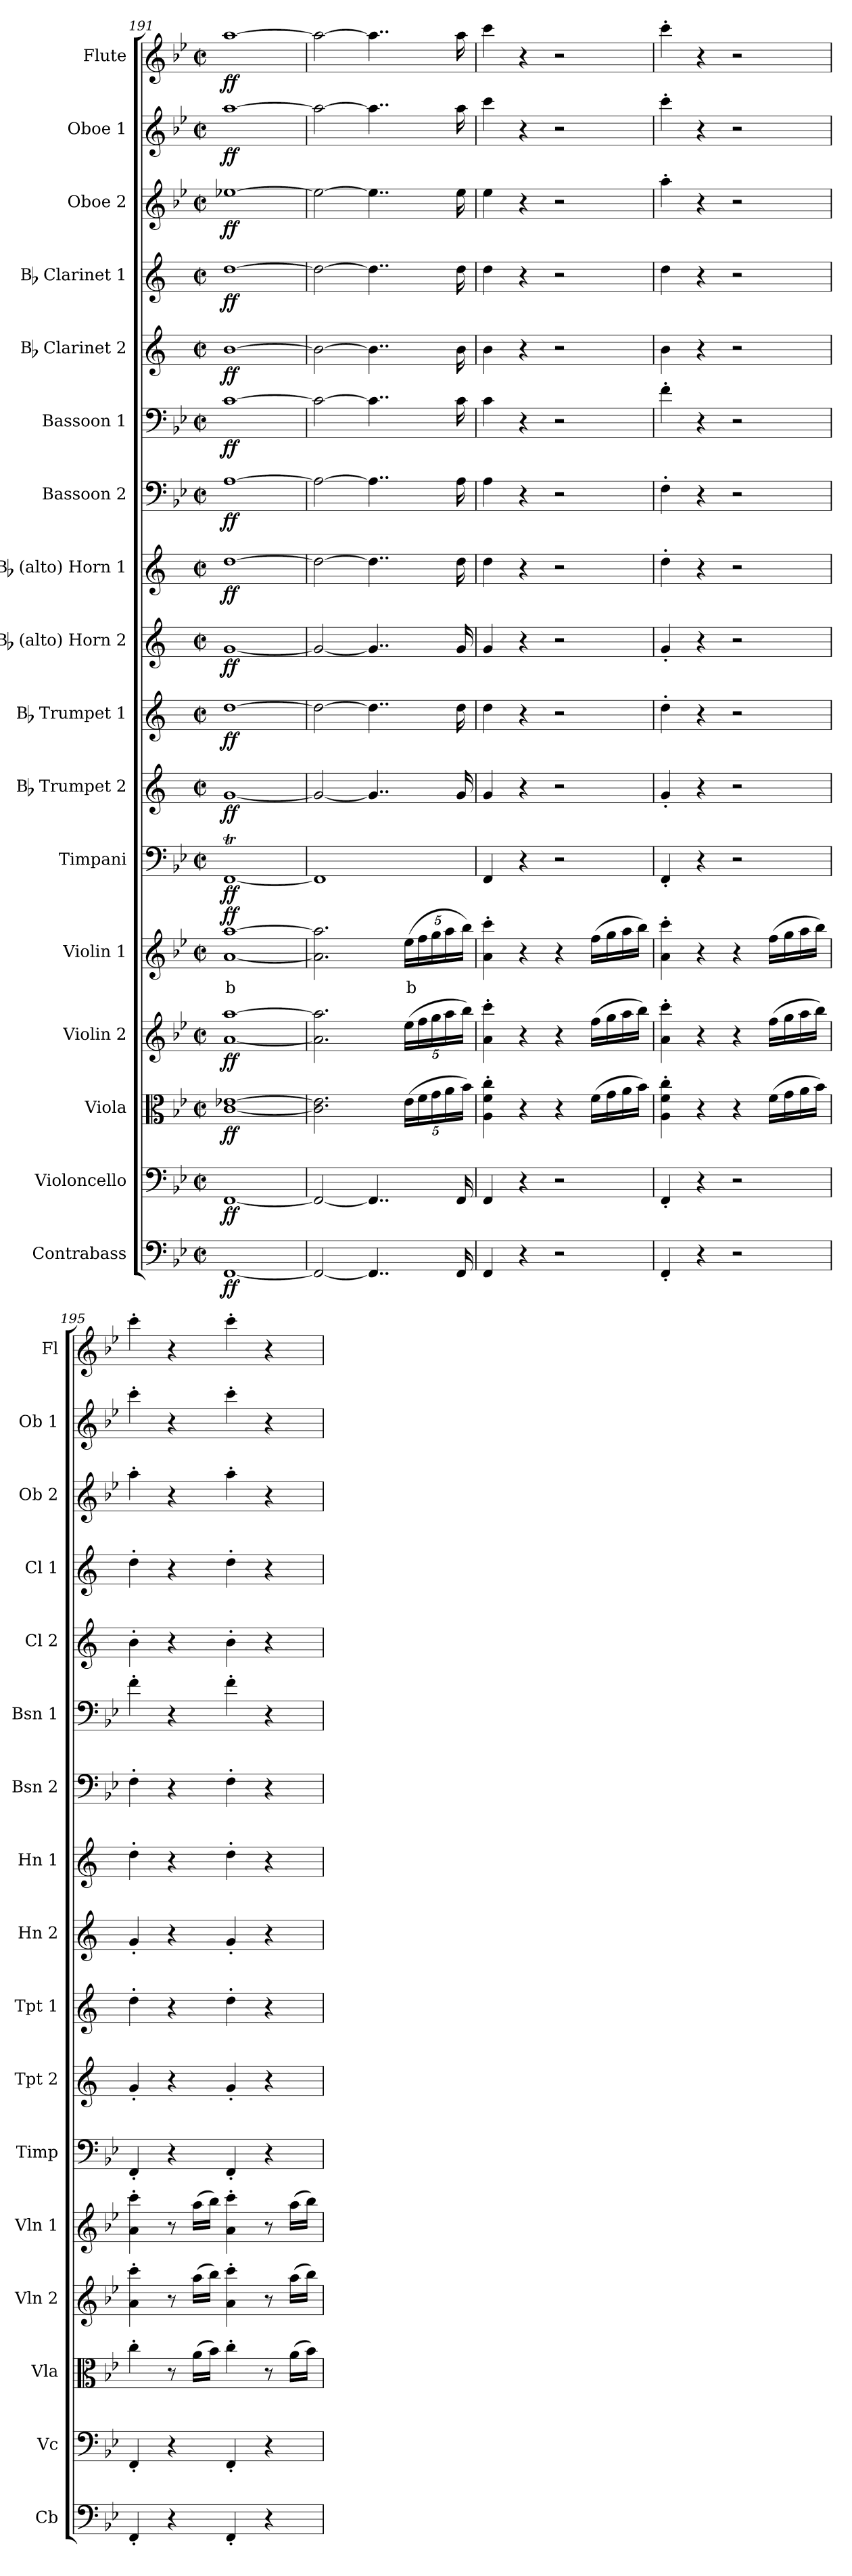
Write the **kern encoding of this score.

**kern	**dynam	**kern	**dynam	**kern	**dynam	**kern	**dynam	**kern	**text	**dynam	**kern	**dynam	**kern	**dynam	**kern	**dynam	**kern	**dynam	**kern	**dynam	**kern	**dynam	**kern	**dynam	**kern	**dynam	**kern	**dynam	**kern	**dynam	**kern	**dynam	**kern	**dynam
*part17	*part17	*part16	*part16	*part15	*part15	*part14	*part14	*part13	*part13	*part13	*part12	*part12	*part11	*part11	*part10	*part10	*part9	*part9	*part8	*part8	*part7	*part7	*part6	*part6	*part5	*part5	*part4	*part4	*part3	*part3	*part2	*part2	*part1	*part1
*staff17	*staff17	*staff16	*staff16	*staff15	*staff15	*staff14	*staff14	*staff13	*staff13	*staff13	*staff12	*staff12	*staff11	*staff11	*staff10	*staff10	*staff9	*staff9	*staff8	*staff8	*staff7	*staff7	*staff6	*staff6	*staff5	*staff5	*staff4	*staff4	*staff3	*staff3	*staff2	*staff2	*staff1	*staff1
*I"Contrabass	*	*I"Violoncello	*	*I"Viola	*	*I"Violin 2	*	*I"Violin 1	*	*	*I"Timpani	*	*I"Bb Trumpet 2	*	*I"Bb Trumpet 1	*	*I"Bb (alto) Horn 2	*	*I"Bb (alto) Horn 1	*	*I"Bassoon 2	*	*I"Bassoon 1	*	*I"Bb Clarinet 2	*	*I"Bb Clarinet 1	*	*I"Oboe 2	*	*I"Oboe 1	*	*I"Flute	*
*I'Cb	*	*I'Vc	*	*I'Vla	*	*I'Vln 2	*	*I'Vln 1	*	*	*I'Timp	*	*I'Tpt 2	*	*I'Tpt 1	*	*I'Hn 2	*	*I'Hn 1	*	*I'Bsn 2	*	*I'Bsn 1	*	*I'Cl 2	*	*I'Cl 1	*	*I'Ob 2	*	*I'Ob 1	*	*I'Fl	*
*clefF4	*	*clefF4	*	*clefC3	*	*clefG2	*	*clefG2	*	*	*clefF4	*	*clefG2	*	*clefG2	*	*clefG2	*	*clefG2	*	*clefF4	*	*clefF4	*	*clefG2	*	*clefG2	*	*clefG2	*	*clefG2	*	*clefG2	*
*ITrd7c12	*	*	*	*	*	*	*	*	*	*	*	*	*ITrd1c2	*	*ITrd1c2	*	*ITrd1c2	*	*ITrd1c2	*	*	*	*	*	*ITrd1c2	*	*ITrd1c2	*	*	*	*	*	*	*
*k[b-e-]	*	*k[b-e-]	*	*k[b-e-]	*	*k[b-e-]	*	*k[b-e-]	*	*	*k[b-e-]	*	*k[b-e-]	*	*k[b-e-]	*	*k[b-e-]	*	*k[b-e-]	*	*k[b-e-]	*	*k[b-e-]	*	*k[b-e-]	*	*k[b-e-]	*	*k[b-e-]	*	*k[b-e-]	*	*k[b-e-]	*
*M2/2	*	*M2/2	*	*M2/2	*	*M2/2	*	*M2/2	*	*	*M2/2	*	*M2/2	*	*M2/2	*	*M2/2	*	*M2/2	*	*M2/2	*	*M2/2	*	*M2/2	*	*M2/2	*	*M2/2	*	*M2/2	*	*M2/2	*
*met(c|)	*	*met(c|)	*	*met(c|)	*	*met(c|)	*	*met(c|)	*	*	*met(c|)	*	*met(c|)	*	*met(c|)	*	*met(c|)	*	*met(c|)	*	*met(c|)	*	*met(c|)	*	*met(c|)	*	*met(c|)	*	*met(c|)	*	*met(c|)	*	*met(c|)	*
=191	=191	=191	=191	=191	=191	=191	=191	=191	=191	=191	=191	=191	=191	=191	=191	=191	=191	=191	=191	=191	=191	=191	=191	=191	=191	=191	=191	=191	=191	=191	=191	=191	=191	=191
!	!LO:DY:b	!	!LO:DY:b	!	!LO:DY:b	!	!LO:DY:b	!	!LO:LY:b:color=#FF0000	!LO:DY:b	!	!LO:DY:b	!	!LO:DY:b	!	!LO:DY:b	!	!LO:DY:b	!	!LO:DY:b	!	!LO:DY:b	!	!LO:DY:b	!	!LO:DY:b	!	!LO:DY:b	!	!LO:DY:b	!	!LO:DY:b	!	!LO:DY:b
[1FFF	ff	[1FF	ff	[1c [1e-X	ff	[1a [1aa	ff	[1a [1aa	b	ff	[1FFT	ff	[1f	ff	[1cc	ff	[1f	ff	[1cc	ff	[1A	ff	[1c	ff	[1a	ff	[1cc	ff	[1ee-X	ff	[1aa	ff	[1aa	ff
=192	=192	=192	=192	=192	=192	=192	=192	=192	=192	=192	=192	=192	=192	=192	=192	=192	=192	=192	=192	=192	=192	=192	=192	=192	=192	=192	=192	=192	=192	=192	=192	=192	=192	=192
2FFF/_	.	2FF/_	.	2.c\] 2.e-\]	.	2.a\] 2.aa\]	.	2.a\] 2.aa\]	.	.	1FFTTT]	.	2f/_	.	2cc\_	.	2f/_	.	2cc\_	.	2A\_	.	2c\_	.	2a\_	.	2cc\_	.	2ee-\_	.	2aa\_	.	2aa\_	.
4..FFF/]	.	4..FF/]	.	.	.	.	.	.	.	.	.	.	4..f/]	.	4..cc\]	.	4..f/]	.	4..cc\]	.	4..A\]	.	4..c\]	.	4..a\]	.	4..cc\]	.	4..ee-\]	.	4..aa\]	.	4..aa\]	.
*	*	*	*	*Xbrackettup	*	*Xbrackettup	*	*Xbrackettup	*	*	*	*	*	*	*	*	*	*	*	*	*	*	*	*	*	*	*	*	*	*	*	*	*	*
!	!	!	!	!	!	!	!	!	!LO:LY:b:color=#FF0000	!	!	!	!	!	!	!	!	!	!	!	!	!	!	!	!	!	!	!	!	!	!	!	!	!
.	.	.	.	(20e-\LL	.	(20ee-\LL	.	(20ee-\LL	b	.	.	.	.	.	.	.	.	.	.	.	.	.	.	.	.	.	.	.	.	.	.	.	.	.
.	.	.	.	20f\	.	20ff\	.	20ff\	.	.	.	.	.	.	.	.	.	.	.	.	.	.	.	.	.	.	.	.	.	.	.	.	.	.
.	.	.	.	20g\	.	20gg\	.	20gg\	.	.	.	.	.	.	.	.	.	.	.	.	.	.	.	.	.	.	.	.	.	.	.	.	.	.
.	.	.	.	20a\	.	20aa\	.	20aa\	.	.	.	.	.	.	.	.	.	.	.	.	.	.	.	.	.	.	.	.	.	.	.	.	.	.
16FFF/	.	16FF/	.	.	.	.	.	.	.	.	.	.	16f/	.	16cc\	.	16f/	.	16cc\	.	16A\	.	16c\	.	16a\	.	16cc\	.	16ee-\	.	16aa\	.	16aa\	.
.	.	.	.	20b-\JJ)	.	20bb-\JJ)	.	20bb-\JJ)	.	.	.	.	.	.	.	.	.	.	.	.	.	.	.	.	.	.	.	.	.	.	.	.	.	.
=193	=193	=193	=193	=193	=193	=193	=193	=193	=193	=193	=193	=193	=193	=193	=193	=193	=193	=193	=193	=193	=193	=193	=193	=193	=193	=193	=193	=193	=193	=193	=193	=193	=193	=193
4FFF/	.	4FF/	.	4A\' 4f\' 4cc\'	.	4a\' 4ccc\'	.	4a\' 4ccc\'	.	.	4FF/	.	4f/	.	4cc\	.	4f/	.	4cc\	.	4A\	.	4c\	.	4a\	.	4cc\	.	4ee-\	.	4ccc\	.	4ccc\	.
4r	.	4r	.	4r	.	4r	.	4r	.	.	4r	.	4r	.	4r	.	4r	.	4r	.	4r	.	4r	.	4r	.	4r	.	4r	.	4r	.	4r	.
2r	.	2r	.	4r	.	4r	.	4r	.	.	2r	.	2r	.	2r	.	2r	.	2r	.	2r	.	2r	.	2r	.	2r	.	2r	.	2r	.	2r	.
.	.	.	.	(16f\LL	.	(16ff\LL	.	(16ff\LL	.	.	.	.	.	.	.	.	.	.	.	.	.	.	.	.	.	.	.	.	.	.	.	.	.	.
.	.	.	.	16g\	.	16gg\	.	16gg\	.	.	.	.	.	.	.	.	.	.	.	.	.	.	.	.	.	.	.	.	.	.	.	.	.	.
.	.	.	.	16a\	.	16aa\	.	16aa\	.	.	.	.	.	.	.	.	.	.	.	.	.	.	.	.	.	.	.	.	.	.	.	.	.	.
.	.	.	.	16b-\JJ)	.	16bb-\JJ)	.	16bb-\JJ)	.	.	.	.	.	.	.	.	.	.	.	.	.	.	.	.	.	.	.	.	.	.	.	.	.	.
=194	=194	=194	=194	=194	=194	=194	=194	=194	=194	=194	=194	=194	=194	=194	=194	=194	=194	=194	=194	=194	=194	=194	=194	=194	=194	=194	=194	=194	=194	=194	=194	=194	=194	=194
4FFF'/	.	4FF'/	.	4A\' 4f\' 4cc\'	.	4a\' 4ccc\'	.	4a\' 4ccc\'	.	.	4FF'/	.	4f'/	.	4cc'\	.	4f'/	.	4cc'\	.	4F'\	.	4f'\	.	4a\	.	4cc\	.	4aa'\	.	4ccc'\	.	4ccc'\	.
4r	.	4r	.	4r	.	4r	.	4r	.	.	4r	.	4r	.	4r	.	4r	.	4r	.	4r	.	4r	.	4r	.	4r	.	4r	.	4r	.	4r	.
2r	.	2r	.	4r	.	4r	.	4r	.	.	2r	.	2r	.	2r	.	2r	.	2r	.	2r	.	2r	.	2r	.	2r	.	2r	.	2r	.	2r	.
.	.	.	.	(16f\LL	.	(16ff\LL	.	(16ff\LL	.	.	.	.	.	.	.	.	.	.	.	.	.	.	.	.	.	.	.	.	.	.	.	.	.	.
.	.	.	.	16g\	.	16gg\	.	16gg\	.	.	.	.	.	.	.	.	.	.	.	.	.	.	.	.	.	.	.	.	.	.	.	.	.	.
.	.	.	.	16a\	.	16aa\	.	16aa\	.	.	.	.	.	.	.	.	.	.	.	.	.	.	.	.	.	.	.	.	.	.	.	.	.	.
.	.	.	.	16b-\JJ)	.	16bb-\JJ)	.	16bb-\JJ)	.	.	.	.	.	.	.	.	.	.	.	.	.	.	.	.	.	.	.	.	.	.	.	.	.	.
=195	=195	=195	=195	=195	=195	=195	=195	=195	=195	=195	=195	=195	=195	=195	=195	=195	=195	=195	=195	=195	=195	=195	=195	=195	=195	=195	=195	=195	=195	=195	=195	=195	=195	=195
4FFF'/	.	4FF'/	.	4cc'\	.	4a\' 4ccc\'	.	4a\' 4ccc\'	.	.	4FF'/	.	4f'/	.	4cc'\	.	4f'/	.	4cc'\	.	4F'\	.	4f'\	.	4a'\	.	4cc'\	.	4aa'\	.	4ccc'\	.	4ccc'\	.
4r	.	4r	.	8r	.	8r	.	8r	.	.	4r	.	4r	.	4r	.	4r	.	4r	.	4r	.	4r	.	4r	.	4r	.	4r	.	4r	.	4r	.
.	.	.	.	(16a\LL	.	(16aa\LL	.	(16aa\LL	.	.	.	.	.	.	.	.	.	.	.	.	.	.	.	.	.	.	.	.	.	.	.	.	.	.
.	.	.	.	16b-\JJ)	.	16bb-\JJ)	.	16bb-\JJ)	.	.	.	.	.	.	.	.	.	.	.	.	.	.	.	.	.	.	.	.	.	.	.	.	.	.
4FFF'/	.	4FF'/	.	4cc'\	.	4a\' 4ccc\'	.	4a\' 4ccc\'	.	.	4FF'/	.	4f'/	.	4cc'\	.	4f'/	.	4cc'\	.	4F'\	.	4f'\	.	4a'\	.	4cc'\	.	4aa'\	.	4ccc'\	.	4ccc'\	.
4r	.	4r	.	8r	.	8r	.	8r	.	.	4r	.	4r	.	4r	.	4r	.	4r	.	4r	.	4r	.	4r	.	4r	.	4r	.	4r	.	4r	.
.	.	.	.	(16a\LL	.	(16aa\LL	.	(16aa\LL	.	.	.	.	.	.	.	.	.	.	.	.	.	.	.	.	.	.	.	.	.	.	.	.	.	.
.	.	.	.	16b-\JJ)	.	16bb-\JJ)	.	16bb-\JJ)	.	.	.	.	.	.	.	.	.	.	.	.	.	.	.	.	.	.	.	.	.	.	.	.	.	.
=	=	=	=	=	=	=	=	=	=	=	=	=	=	=	=	=	=	=	=	=	=	=	=	=	=	=	=	=	=	=	=	=	=	=
*-	*-	*-	*-	*-	*-	*-	*-	*-	*-	*-	*-	*-	*-	*-	*-	*-	*-	*-	*-	*-	*-	*-	*-	*-	*-	*-	*-	*-	*-	*-	*-	*-	*-	*-
